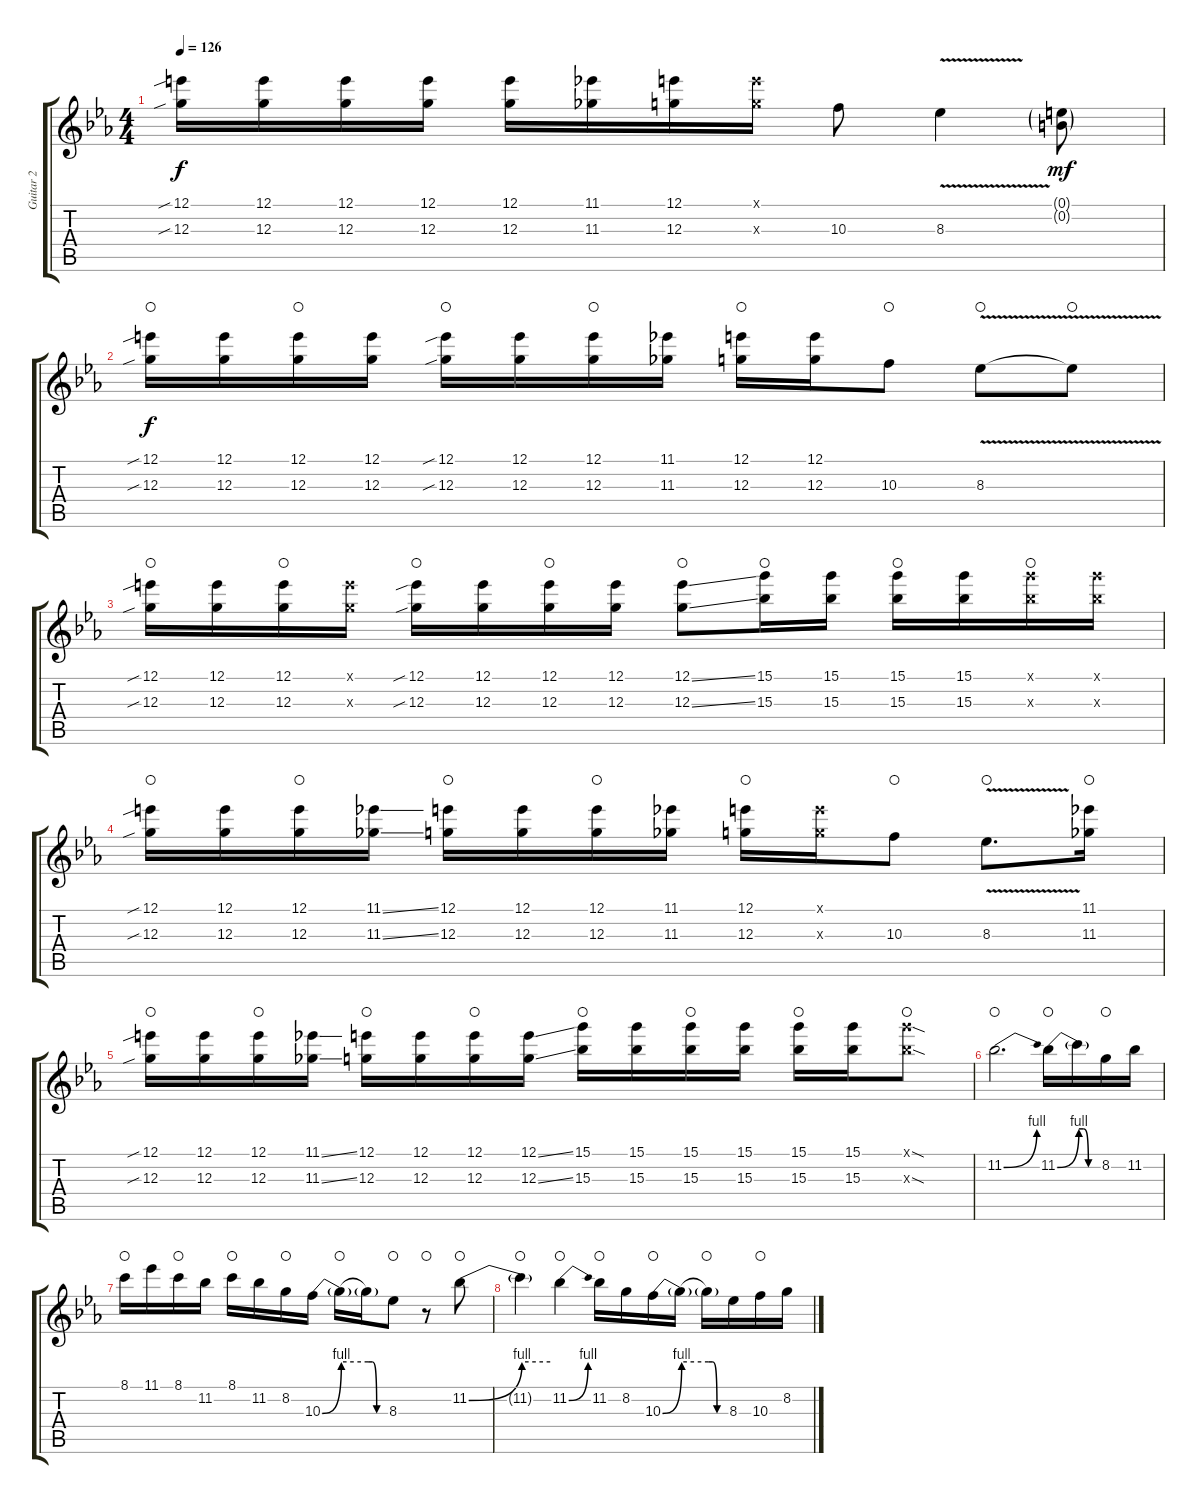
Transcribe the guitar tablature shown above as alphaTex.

\track ("Guitar 2" "Guitar 2") {instrument distortionguitar}
\staff {score tabs}
\tuning (E4 B3 G3 D3 A2 E2) {hide}
\ts (4 4)
\tempo 126
\clef g2
\ks eb
(12.1{sib} 12.3{sib}).16{dy f} (12.1 12.3).16 (12.1 12.3).16 (12.1 12.3).16 (12.1 12.3).16 (11.1 11.3).16 (12.1 12.3).16 (12.1{x} 12.3{x}).16 10.3.8 8.3{v}.4 (0.1{g} 0.2{g}).8{dy mf} |
(12.1{sib} 12.3{sib}).16{dy f waho} (12.1 12.3).16 (12.1 12.3).16{waho} (12.1 12.3).16 (12.1{sib} 12.3{sib}).16{waho} (12.1 12.3).16 (12.1 12.3).16{waho} (11.1 11.3).16 (12.1 12.3).16{waho} (12.1 12.3).16 10.3.8{waho} 8.3{v}.8{waho} 8.3{v t}.8{waho} |
(12.1{sib} 12.3{sib}).16{waho} (12.1 12.3).16 (12.1 12.3).16{waho} (12.1{x} 12.3{x}).16 (12.1{sib} 12.3{sib}).16{waho} (12.1 12.3).16 (12.1 12.3).16{waho} (12.1 12.3).16 (12.1{ss} 12.3{ss}).8{waho} (15.1 15.3).16{waho} (15.1 15.3).16 (15.1 15.3).16{waho} (15.1 15.3).16 (15.1{x} 15.3{x}).16{waho} (15.1{x} 15.3{x}).16 |
(12.1{sib} 12.3{sib}).16{waho} (12.1 12.3).16 (12.1 12.3).16{waho} (11.1{ss} 11.3{ss}).16 (12.1 12.3).16{waho} (12.1 12.3).16 (12.1 12.3).16{waho} (11.1 11.3).16 (12.1 12.3).16{waho} (12.1{x} 12.3{x}).16 10.3.8{waho} 8.3{v}.8{d waho} (11.1 11.3).16{waho} |
(12.1{sib} 12.3{sib}).16{waho} (12.1 12.3).16 (12.1 12.3).16{waho} (11.1{ss} 11.3{ss}).16 (12.1 12.3).16{waho} (12.1 12.3).16 (12.1 12.3).16{waho} (12.1{ss} 12.3{ss}).16 (15.1 15.3).16{waho} (15.1 15.3).16 (15.1 15.3).16{waho} (15.1 15.3).16 (15.1 15.3).16{waho} (15.1 15.3).16 (15.1{sod x} 15.3{sod x}).8{waho} |
11.2{be (bend 0 0 60 4)}.2{d waho} 11.2{be (bend 0 0 60 4)}.16{waho} 11.2{be (custom 0 4 15 4 30 0 60 0) t}.16 8.2.16{waho} 11.2.16 |
8.1.16{waho} 11.1.16 8.1.16{waho} 11.2.16 8.1.16{waho} 11.2.16 8.2.16{waho} 10.3{be (bend 0 0 60 4)}.16 10.3{be (hold 0 4 60 4) t}.16{waho} 10.3{be (custom 0 4 15 4 30 0 60 0) t}.16 8.3.8{waho} r.8{waho} 11.2{be (bend 0 0 60 4)}.8{waho} |
11.2{be (hold 0 4 60 4) t}.4{waho} 11.2{be (bend 0 0 60 4)}.4{waho} 11.2.16{waho} 8.2.16 10.3{be (bend 0 0 60 4)}.16{waho} 10.3{be (hold 0 4 60 4) t}.16 10.3{be (custom 0 4 15 4 30 0 60 0) t}.16{waho} 8.3.16 10.3.16{waho} 8.2.16
